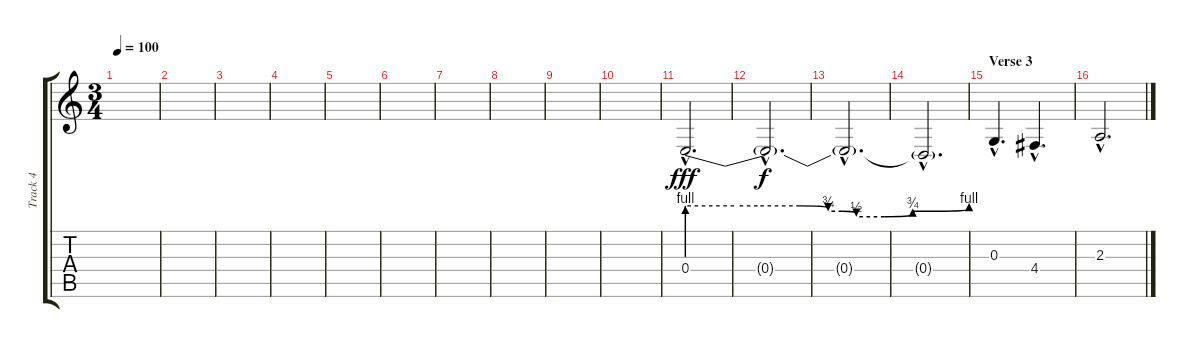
\track ("Track 4" "Track 4") {instrument fx7echoes}
\staff {score tabs}
\tuning (E4 B3 G3 D3 A2 E2) {hide}
\ts (3 4)
\tempo 100
\clef g2
\ks c
|
|
|
|
|
|
|
|
|
|
0.4{be (custom 0 4 10 4 15 4 24 4 30 3 33 3 36 2 42 2 48 3 60 4) hac}.2{d dy fff} |
0.4{hac t}.2{d dy f} |
0.4{hac t}.2{d} |
0.4{hac t}.2{d} |
\section ("" "Verse 3")
0.3{hac}.4{d} 4.4{hac}.4{d} |
2.3{hac}.2{d}
